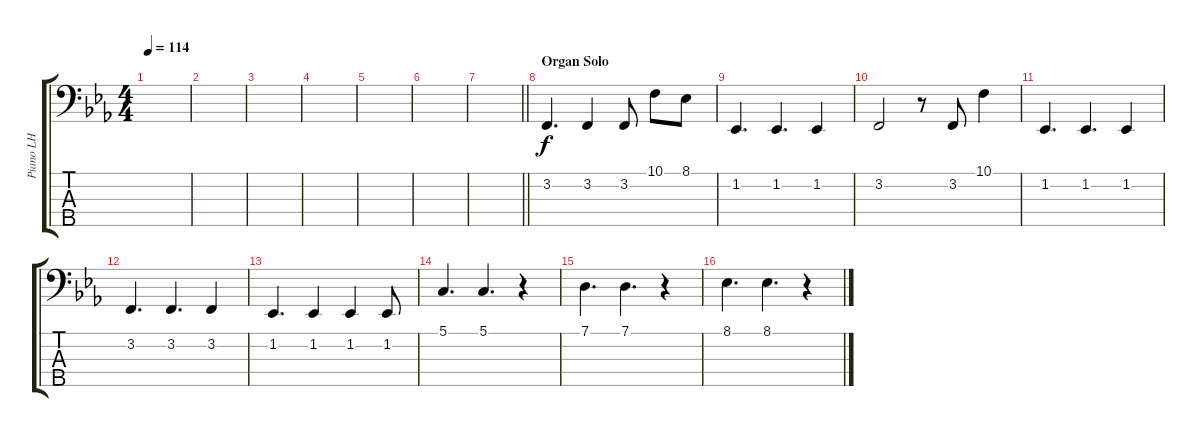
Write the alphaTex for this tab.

\track ("Piano LH" "Piano LH") {instrument acousticgrandpiano}
\staff {score tabs}
\tuning (G2 D2 A1 E1 B0) {hide}
\ts (4 4)
\tempo 114
\clef f4
\ks eb
|
|
|
|
|
|
\barLineRight lightlight
|
\section ("" "Organ Solo")
3.2.4{d} 3.2.4 3.2.8 10.1.8 8.1.8 |
1.2.4{d} 1.2.4{d} 1.2.4 |
3.2.2 r.8 3.2.8 10.1.4 |
1.2.4{d} 1.2.4{d} 1.2.4 |
3.2.4{d} 3.2.4{d} 3.2.4 |
1.2.4{d} 1.2.4 1.2.4 1.2.8 |
5.1.4{d} 5.1.4{d} r.4 |
7.1.4{d} 7.1.4{d} r.4 |
8.1.4{d} 8.1.4{d} r.4
